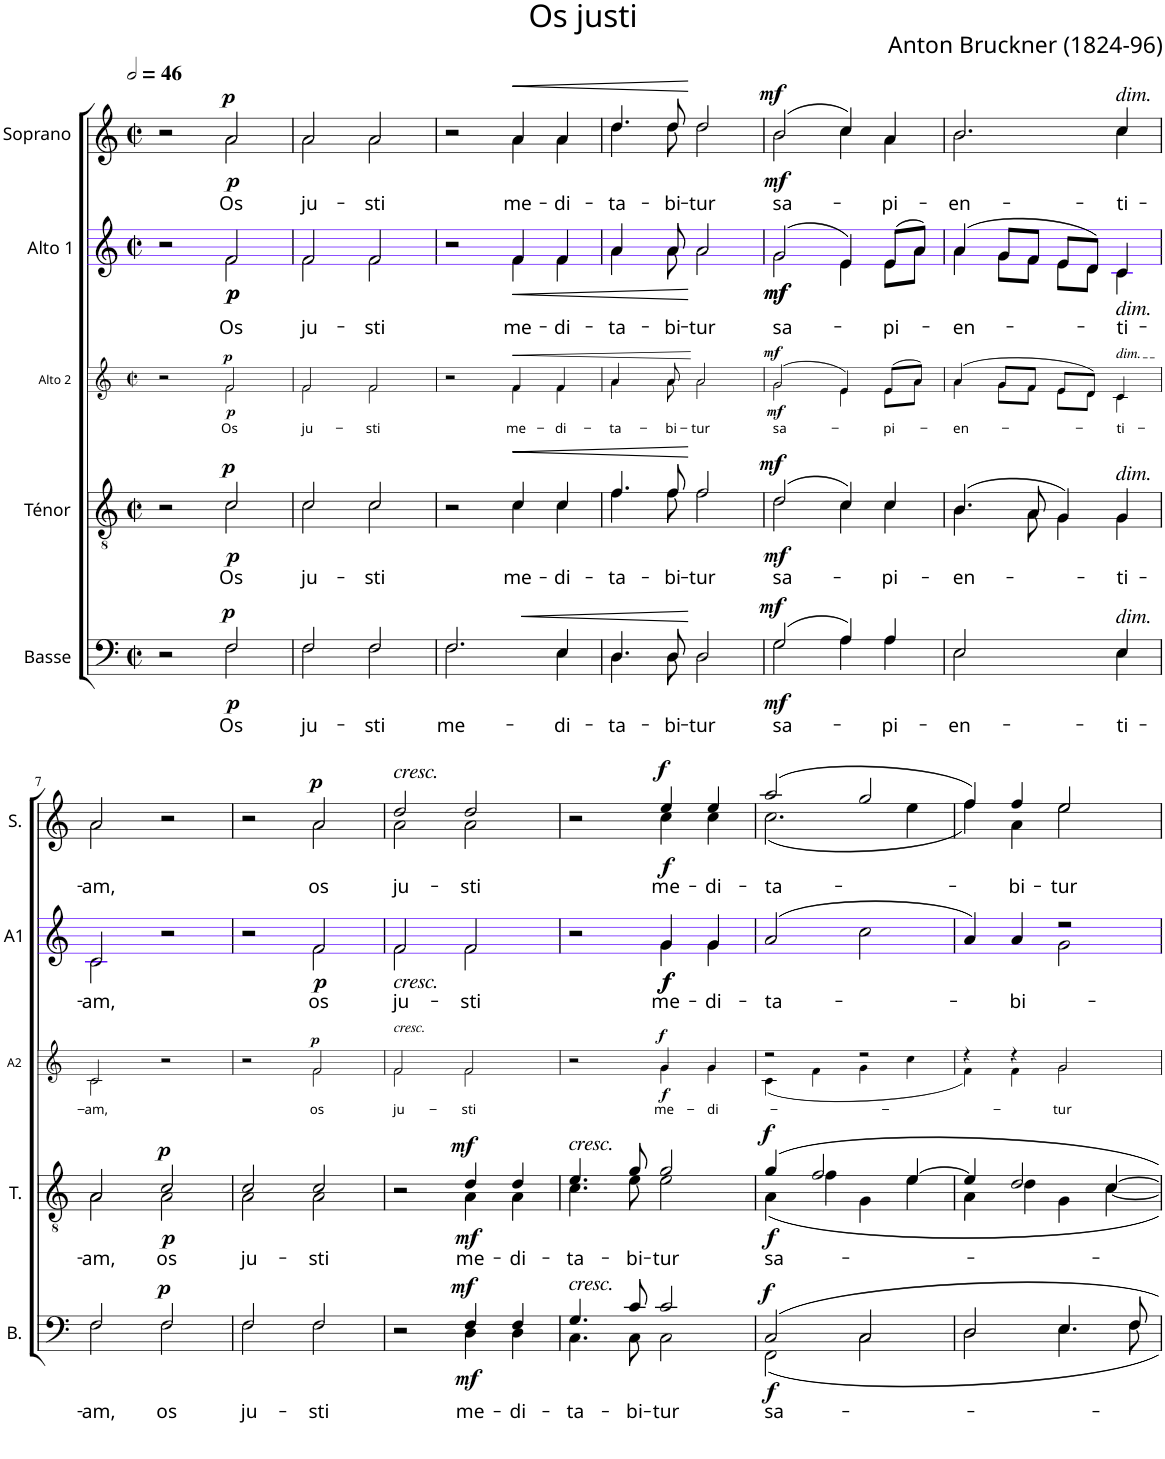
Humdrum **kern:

**kern	**text	**dynam	**kern	**text	**dynam	**kern	**text	**dynam	**kern	**text	**dynam	**kern	**text	**dynam
*part5	*part5	*part5	*part4	*part4	*part4	*part3	*part3	*part3	*part2	*part2	*part2	*part1	*part1	*part1
*staff5	*staff5	*staff5	*staff4	*staff4	*staff4	*staff3	*staff3	*staff3	*staff2	*staff2	*staff2	*staff1	*staff1	*staff1
*I"Basse	*	*	*I"Ténor	*	*	*I"Alto 2	*	*	*I"Alto 1	*	*	*I"Soprano	*	*
*I'B.	*	*	*I'T.	*	*	*I'A2	*	*	*I'A1	*	*	*I'S.	*	*
*	*	*	*	*	*	*stria5	*	*	*stria5	*	*	*	*	*
*clefF4	*	*	*clefGv2	*	*	*clefG2	*	*	*clefG2	*	*	*clefG2	*	*
*k[]	*	*	*k[]	*	*	*k[]	*	*	*k[]	*	*	*k[]	*	*
*M2/2	*	*	*M2/2	*	*	*M2/2	*	*	*M2/2	*	*	*M2/2	*	*
*met(c|)	*	*	*met(c|)	*	*	*met(c|)	*	*	*met(c|)	*	*	*met(c|)	*	*
*MM92	*	*	*MM92	*	*	*MM92	*	*	*MM92	*	*	*MM92	*	*
=1	=1	=1	=1	=1	=1	=1	=1	=1	=1	=1	=1	=1	=1	=1
*^	*	*	*^	*	*	*^	*	*	*^	*	*	*^	*	*
2r	2ryy	.	.	2r	2ryy	.	.	2r	2ryy	.	.	2r	2ryy	.	.	2r	2ryy	.	.
!	!	!LO:LY:b	!LO:DY:a	!	!	!LO:LY:b	!	!	!	!LO:LY:b	!	!	!	!LO:LY:b	!	!	!	!LO:LY:b	!
!	!	!	!LO:DY:n=1:b	!	!	!	!LO:DY:a	!	!	!	!	!	!	!	!	!	!	!	!
!	!	!	!	!	!	!	!LO:DY:n=1:b	!	!	!	!LO:DY:a	!	!	!	!	!	!	!	!
!	!	!	!	!	!	!	!	!	!	!	!LO:DY:n=1:b	!	!	!	!LO:DY:b	!	!	!	!
!	!	!	!	!	!	!	!	!	!	!	!	!	!	!	!LO:DY:n=1:b	!	!	!	!LO:DY:a
!	!	!	!	!	!	!	!	!	!	!	!	!	!	!	!	!	!	!	!LO:DY:n=1:b
2F/	2F\	Os	p p	2c/	2c\	Os	p p	2f/	2f\	Os	p p	2f/	2f\	Os	p p	2a/	2a\	Os	p p
=2	=2	=2	=2	=2	=2	=2	=2	=2	=2	=2	=2	=2	=2	=2	=2	=2	=2	=2	=2
!	!	!LO:LY:b	!	!	!	!LO:LY:b	!	!	!	!LO:LY:b	!	!	!	!LO:LY:b	!	!	!	!LO:LY:b	!
2F/	2F\	ju-	.	2c/	2c\	ju-	.	2f/	2f\	ju-	.	2f/	2f\	ju-	.	2a/	2a\	ju-	.
!	!	!LO:LY:b	!	!	!	!LO:LY:b	!	!	!	!LO:LY:b	!	!	!	!LO:LY:b	!	!	!	!LO:LY:b	!
2F/	2F\	-sti	.	2c/	2c\	-sti	.	2f/	2f\	-sti	.	2f/	2f\	-sti	.	2a/	2a\	-sti	.
=3	=3	=3	=3	=3	=3	=3	=3	=3	=3	=3	=3	=3	=3	=3	=3	=3	=3	=3	=3
!	!	!LO:LY:b	!	!	!	!	!	!	!	!	!	!	!	!	!	!	!	!	!
2.F/	2.F\	me-	.	2r	2ryy	.	.	2r	2ryy	.	.	2r	2ryy	.	.	2r	2ryy	.	.
!	!	!	!	!	!	!LO:LY:b	!LO:HP:b	!	!	!LO:LY:b	!LO:HP:b	!	!	!LO:LY:b	!LO:HP:b	!	!	!LO:LY:b	!LO:HP:b
.	.	.	.	4c/	4c\	me-	<	4f/	4f\	me-	<	4f/	4f\	me-	<	4a/	4a\	me-	<
!	!	!LO:LY:b	!LO:HP:b	!	!	!LO:LY:b	!	!	!	!LO:LY:b	!	!	!	!LO:LY:b	!	!	!	!LO:LY:b	!
4E/	4E\	-di-	<	4c/	4c\	-di-	.	4f/	4f\	-di-	.	4f/	4f\	-di-	.	4a/	4a\	-di-	.
=4	=4	=4	=4	=4	=4	=4	=4	=4	=4	=4	=4	=4	=4	=4	=4	=4	=4	=4	=4
!	!	!LO:LY:b	!	!	!	!LO:LY:b	!	!	!	!LO:LY:b	!	!	!	!LO:LY:b	!	!	!	!LO:LY:b	!
4.D/	4.D\	-ta-	.	4.f/	4.f\	-ta-	.	4.a/	4.a\	-ta-	.	4.a/	4.a\	-ta-	.	4.dd/	4.dd\	-ta-	.
!	!	!LO:LY:b	!	!	!	!LO:LY:b	!	!	!	!LO:LY:b	!	!	!	!LO:LY:b	!	!	!	!LO:LY:b	!
8D/	8D\	-bi-	.	8f/	8f\	-bi-	.	8a/	8a\	-bi-	.	8a/	8a\	-bi-	.	8dd/	8dd\	-bi-	.
!	!	!LO:LY:b	!	!	!	!LO:LY:b	!	!	!	!LO:LY:b	!	!	!	!LO:LY:b	!	!	!	!LO:LY:b	!
2D/	2D\	-tur	[	2f/	2f\	-tur	[	2a/	2a\	-tur	[	2a/	2a\	-tur	[	2dd/	2dd\	-tur	[
=5	=5	=5	=5	=5	=5	=5	=5	=5	=5	=5	=5	=5	=5	=5	=5	=5	=5	=5	=5
!	!	!LO:LY:b	!LO:DY:a	!	!	!LO:LY:b	!	!	!	!LO:LY:b	!	!	!	!LO:LY:b	!	!	!	!LO:LY:b	!
!	!	!	!LO:DY:n=1:b	!	!	!	!LO:DY:a	!	!	!	!	!	!	!	!	!	!	!	!
!	!	!	!	!	!	!	!LO:DY:n=1:b	!	!	!	!LO:DY:a	!	!	!	!	!	!	!	!
!	!	!	!	!	!	!	!	!	!	!	!LO:DY:n=1:b	!	!	!	!LO:DY:b	!	!	!	!
!	!	!	!	!	!	!	!	!	!	!	!	!	!	!	!LO:DY:n=1:b	!	!	!	!LO:DY:a
!	!	!	!	!	!	!	!	!	!	!	!	!	!	!	!	!	!	!	!LO:DY:n=1:b
(2G/	2G\	sa-	mf mf	(2d/	2d\	sa-	mf mf	(2g/	2g\	sa-	mf mf	(2g/	2g\	sa-	mf mf	(2b/	2b\	sa-	mf mf
4A/)	4A\	.	.	4c/)	4c\	.	.	4e/)	4e\	.	.	4e/)	4e\	.	.	4cc/)	4cc\	.	.
!	!	!LO:LY:b	!	!	!	!LO:LY:b	!	!	!	!LO:LY:b	!	!	!	!LO:LY:b	!	!	!	!LO:LY:b	!
4A/	4A\	-pi-	.	4c/	4c\	-pi-	.	(8e/L	8e\L	-pi-	.	(8e/L	8e\L	-pi-	.	4a/	4a\	-pi-	.
.	.	.	.	.	.	.	.	8a/J)	8a\J	.	.	8a/J)	8a\J	.	.	.	.	.	.
=6	=6	=6	=6	=6	=6	=6	=6	=6	=6	=6	=6	=6	=6	=6	=6	=6	=6	=6	=6
!	!	!LO:LY:b	!	!	!	!LO:LY:b	!	!	!	!LO:LY:b	!	!	!	!LO:LY:b	!	!	!	!LO:LY:b	!
2.E/	2.E\	-en-	.	(4.B/	4.B\	-en-	.	(4a/	4a\	-en-	.	(4a/	4a\	-en-	.	2.b/	2.b\	-en-	.
.	.	.	.	.	.	.	.	8g/L	8g\L	.	.	8g/L	8g\L	.	.	.	.	.	.
.	.	.	.	8A/	8A\	.	.	8f/J	8f\J	.	.	8f/J	8f\J	.	.	.	.	.	.
.	.	.	.	4G/)	4G\	.	.	8e/L	8e\L	.	.	8e/L	8e\L	.	.	.	.	.	.
.	.	.	.	.	.	.	.	8d/J)	8d\J	.	.	8d/J)	8d\J	.	.	.	.	.	.
!	!	!	!	!	!	!	!	!	!	!	!	!	!	!	!	!LO:TX:a:i:t=dim.	!	!	!
!	!	!	!	!	!	!	!	!	!	!	!	!LO:TX:b:i:t=dim.	!	!	!	!	!	!	!
!	!	!	!	!	!	!	!	!LO:TX:a:i:t=dim.	!	!	!	!	!	!	!	!	!	!	!
!	!	!	!	!LO:TX:a:i:t=dim.	!	!	!	!	!	!	!	!	!	!	!	!	!	!	!
!LO:TX:a:i:t=dim.	!	!	!	!	!	!	!	!	!	!	!	!	!	!	!	!	!	!	!
!	!	!LO:LY:b	!	!	!	!LO:LY:b	!	!	!	!LO:LY:b	!	!	!	!LO:LY:b	!	!	!	!LO:LY:b	!
4E/	4E\	-ti-	.	4G/	4G\	-ti-	.	4c/	4c\	-ti-	.	4c/	4c\	-ti-	.	4cc/	4cc\	-ti-	.
!!LO:LB:g=z	!!
=7	=7	=7	=7	=7	=7	=7	=7	=7	=7	=7	=7	=7	=7	=7	=7	=7	=7	=7	=7
!	!	!LO:LY:b	!	!	!	!LO:LY:b	!	!	!	!LO:LY:b	!	!	!	!LO:LY:b	!	!	!	!LO:LY:b	!
2F/	2F\	-am,	.	2A/	2A\	-am,	.	2c/	2c\	-am,	.	2c/	2c\	-am,	.	2a/	2a\	-am,	.
!	!	!LO:LY:b	!LO:DY:a	!	!	!LO:LY:b	!LO:DY:a	!	!	!	!	!	!	!	!	!	!	!	!
!	!	!	!	!	!	!	!LO:DY:n=1:b	!	!	!	!	!	!	!	!	!	!	!	!
2F/	2F\	os	p	2c/	2A\	os	p p	2r	2ryy	.	.	2r	2ryy	.	.	2r	2ryy	.	.
=8	=8	=8	=8	=8	=8	=8	=8	=8	=8	=8	=8	=8	=8	=8	=8	=8	=8	=8	=8
!	!	!LO:LY:b	!	!	!	!LO:LY:b	!	!	!	!	!	!	!	!	!	!	!	!	!
2F/	2F\	ju-	.	2c/	2A\	ju-	.	2r	2ryy	.	.	2r	2ryy	.	.	2r	2ryy	.	.
!	!	!LO:LY:b	!	!	!	!LO:LY:b	!	!	!	!LO:LY:b	!LO:DY:a	!	!	!LO:LY:b	!LO:DY:b	!	!	!LO:LY:b	!LO:DY:a
2F/	2F\	-sti	.	2c/	2A\	-sti	.	2f/	2f\	os	p	2f/	2f\	os	p	2a/	2a\	os	p
=9	=9	=9	=9	=9	=9	=9	=9	=9	=9	=9	=9	=9	=9	=9	=9	=9	=9	=9	=9
!	!	!	!	!	!	!	!	!	!	!	!	!	!	!	!	!LO:TX:a:i:t=cresc.	!	!	!
!	!	!	!	!	!	!	!	!	!	!	!	!LO:TX:b:i:t=cresc.	!	!	!	!	!	!	!
!	!	!	!	!	!	!	!	!LO:TX:a:i:t=cresc.	!	!	!	!	!	!	!	!	!	!	!
!	!	!	!	!	!	!	!	!	!	!LO:LY:b	!	!	!	!LO:LY:b	!	!	!	!LO:LY:b	!
2r	2ryy	.	.	2r	2ryy	.	.	2f/	2f\	ju-	.	2f/	2f\	ju-	.	2dd/	2a\	ju-	.
!	!	!LO:LY:b	!LO:DY:a	!	!	!LO:LY:b	!	!	!	!LO:LY:b	!	!	!	!LO:LY:b	!	!	!	!LO:LY:b	!
!	!	!	!LO:DY:n=1:b	!	!	!	!LO:DY:a	!	!	!	!	!	!	!	!	!	!	!	!
!	!	!	!	!	!	!	!LO:DY:n=1:b	!	!	!	!	!	!	!	!	!	!	!	!
4F/	4D\	me-	mf mf	4d/	4A\	me-	mf mf	2f/	2f\	-sti	.	2f/	2f\	-sti	.	2dd/	2a\	-sti	.
!	!	!LO:LY:b	!	!	!	!LO:LY:b	!	!	!	!	!	!	!	!	!	!	!	!	!
4F/	4D\	-di-	.	4d/	4A\	-di-	.	.	.	.	.	.	.	.	.	.	.	.	.
=10	=10	=10	=10	=10	=10	=10	=10	=10	=10	=10	=10	=10	=10	=10	=10	=10	=10	=10	=10
!	!	!	!	!LO:TX:a:i:t=cresc.	!	!	!	!	!	!	!	!	!	!	!	!	!	!	!
!LO:TX:a:i:t=cresc.	!	!	!	!	!	!	!	!	!	!	!	!	!	!	!	!	!	!	!
!	!	!LO:LY:b	!	!	!	!LO:LY:b	!	!	!	!	!	!	!	!	!	!	!	!	!
4.G/	4.C\	-ta-	.	4.e/	4.c\	-ta-	.	2r	2ryy	.	.	2r	2ryy	.	.	2r	2ryy	.	.
!	!	!LO:LY:b	!	!	!	!LO:LY:b	!	!	!	!	!	!	!	!	!	!	!	!	!
8c/	8C\	-bi-	.	8g/	8e\	-bi-	.	.	.	.	.	.	.	.	.	.	.	.	.
!	!	!LO:LY:b	!	!	!	!LO:LY:b	!	!	!	!LO:LY:b	!LO:DY:a	!	!	!LO:LY:b	!	!	!	!LO:LY:b	!
!	!	!	!	!	!	!	!	!	!	!	!LO:DY:n=1:b	!	!	!	!LO:DY:b	!	!	!	!
!	!	!	!	!	!	!	!	!	!	!	!	!	!	!	!LO:DY:n=1:b	!	!	!	!LO:DY:a
!	!	!	!	!	!	!	!	!	!	!	!	!	!	!	!	!	!	!	!LO:DY:n=1:b
2c/	2C\	-tur	.	2g/	2e\	-tur	.	4g/	4g\	me-	f f	4g/	4g\	me-	f f	4ee/	4cc\	me-	f f
!	!	!	!	!	!	!	!	!	!	!LO:LY:b	!	!	!	!LO:LY:b	!	!	!	!LO:LY:b	!
.	.	.	.	.	.	.	.	4g/	4g\	-di-	.	4g/	4g\	-di-	.	4ee/	4cc\	-di-	.
=11	=11	=11	=11	=11	=11	=11	=11	=11	=11	=11	=11	=11	=11	=11	=11	=11	=11	=11	=11
!	!	!LO:LY:b	!LO:DY:a	!	!	!LO:LY:b	!	!	!	!	!	!	!	!LO:LY:b	!	!	!	!LO:LY:b	!
!	!	!	!LO:DY:n=1:b	!	!	!	!LO:DY:a	!	!	!	!	!	!	!	!	!	!	!	!
!	!	!	!	!	!	!	!LO:DY:n=1:b	!	!	!	!	!	!	!	!	!	!	!	!
*	*	*	*	*	*	*	*	*	*	*	*	*v	*v	*	*	*	*	*	*
2C/	2FF\	sa-	f f	4g/	4A\	sa-	f f	2r	(4c\	.	.	(2a/	-ta-	.	(2aa/	(2.cc\	-ta-	.
.	.	.	.	2f/	4f\	.	.	.	4f\	.	.	.	.	.	.	.	.	.
2C/	2C\	.	.	.	4G\	.	.	2r	4g\	.	.	2cc\	.	.	2gg/	.	.	.
.	.	.	.	[4e/	4e\	.	.	.	4cc\	.	.	.	.	.	.	4ee\	.	.
=12	=12	=12	=12	=12	=12	=12	=12	=12	=12	=12	=12	=12	=12	=12	=12	=12	=12	=12
*	*	*	*	*	*	*	*	*	*	*	*	*^	*	*	*	*	*	*
2D/	2D\	.	.	4e/]	4A\	.	.	4r	4f\)	.	.	4a/)	2ryy	.	.	4ff/)	4ff\)	.	.
!	!	!	!	!	!	!	!	!	!	!	!	!	!	!LO:LY:b	!	!	!	!LO:LY:b	!
.	.	.	.	2d/	4d\	.	.	4r	4f\	.	.	4a/	.	bi-	.	4ff/	4a\	-bi-	.
!	!	!	!	!	!	!	!	!	!	!LO:LY:b	!	!	!	!	!	!	!	!LO:LY:b	!
4.E/	4.E\	.	.	.	4G\	.	.	2g/	2g\	-tur	.	2r	2g\	.	.	2ee/	2ee\	-tur	.
.	.	.	.	[4c/	[4c\	.	.	.	.	.	.	.	.	.	.	.	.	.	.
8F/	8F\	.	.	.	.	.	.	.	.	.	.	.	.	.	.	.	.	.	.
*v	*v	*	*	*	*	*	*	*v	*v	*	*	*v	*v	*	*	*v	*v	*	*
*	*	*	*v	*v	*	*	*	*	*	*	*	*	*	*	*
=	=	=	=	=	=	=	=	=	=	=	=	=	=	=
*-	*-	*-	*-	*-	*-	*-	*-	*-	*-	*-	*-	*-	*-	*-
